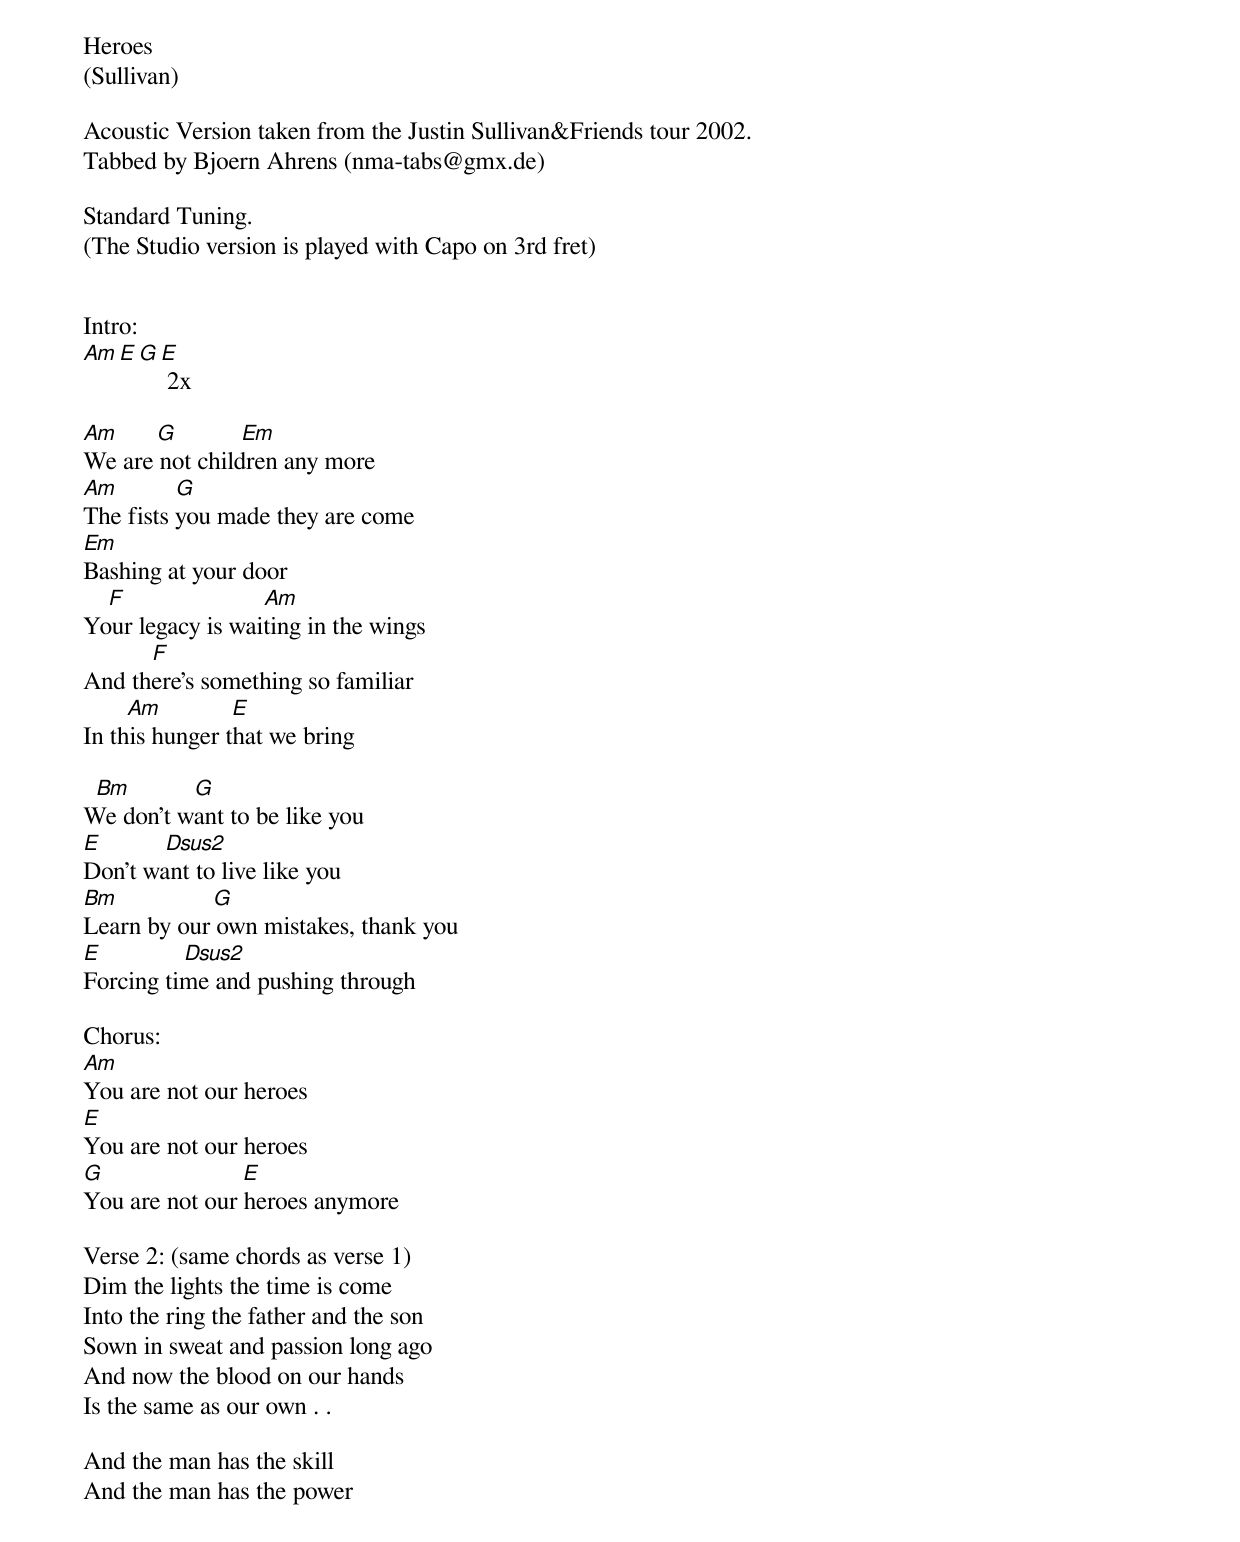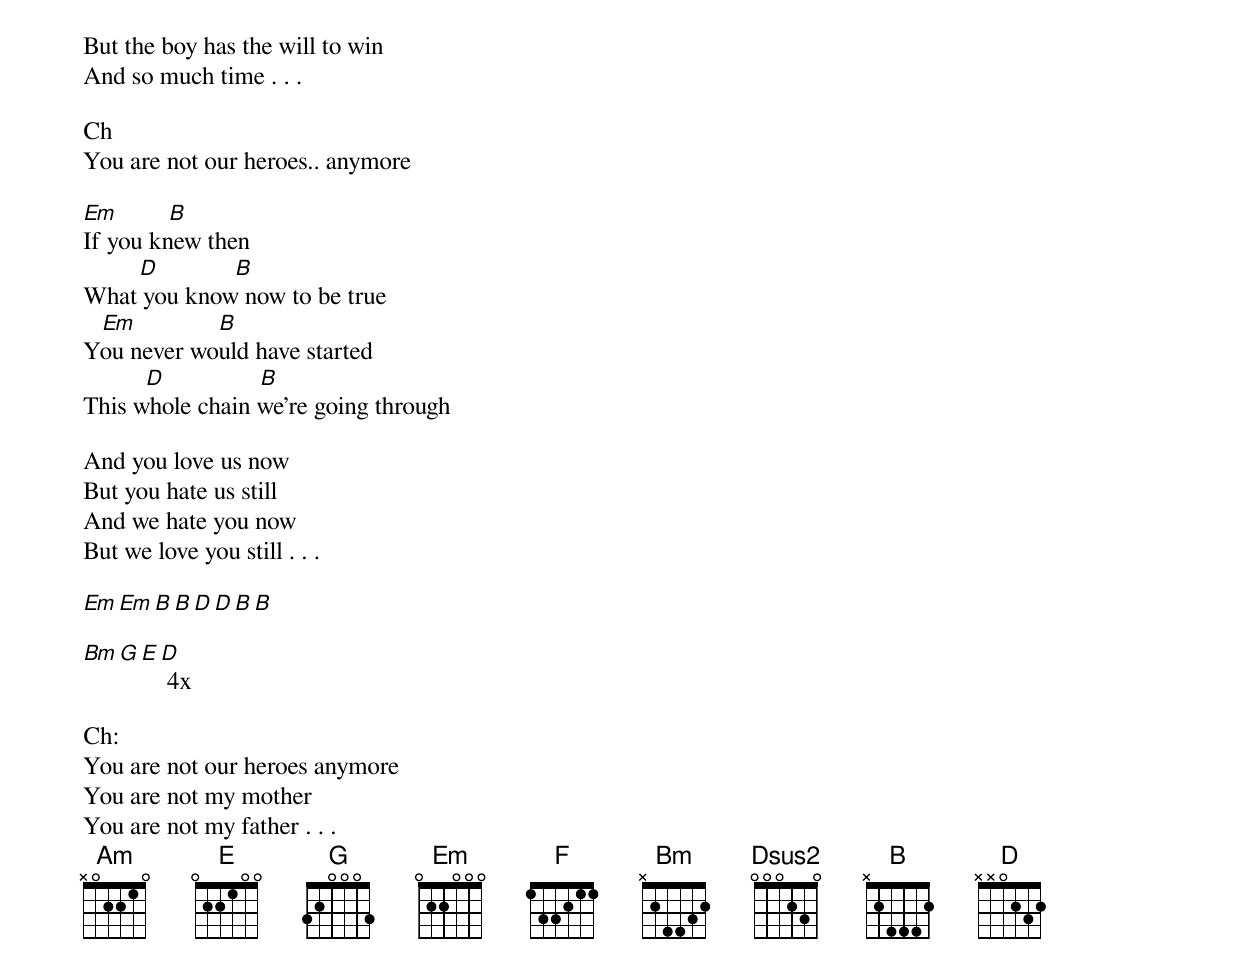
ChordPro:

Heroes
(Sullivan)

Acoustic Version taken from the Justin Sullivan&Friends tour 2002.
Tabbed by Bjoern Ahrens (nma-tabs@gmx.de)

Standard Tuning.
(The Studio version is played with Capo on 3rd fret)


Intro:
[Am][E][G][E] 2x

[Am]      [G]          [Em]
We are not children any more
[Am]         [G]
The fists you made they are come
[Em]
Bashing at your door
    [F]                      [Am]
Your legacy is waiting in the wings
           [F]
And there's something so familiar
       [Am]           [E]
In this hunger that we bring

  [Bm]          [G]
We don't want to be like you
[E]          [Dsus2]
Don't want to live like you
[Bm]               [G]
Learn by our own mistakes, thank you
[E]             [Dsus2]
Forcing time and pushing through

Chorus:
[Am]
You are not our heroes
[E]
You are not our heroes
[G]                      [E]
You are not our heroes anymore

Verse 2: (same chords as verse 1)
Dim the lights the time is come
Into the ring the father and the son
Sown in sweat and passion long ago
And now the blood on our hands
Is the same as our own . .

And the man has the skill
And the man has the power
But the boy has the will to win
And so much time . . .

Ch
You are not our heroes.. anymore

[Em]        [B]
If you knew then
         [D]            [B]
What you know now to be true
   [Em]             [B]
You never would have started
          [D]               [B]
This whole chain we're going through

And you love us now
But you hate us still
And we hate you now
But we love you still . . .

[Em][Em][B][B][D][D][B][B]

[Bm][G][E][D] 4x

Ch:
You are not our heroes anymore
You are not my mother
You are not my father . . .
